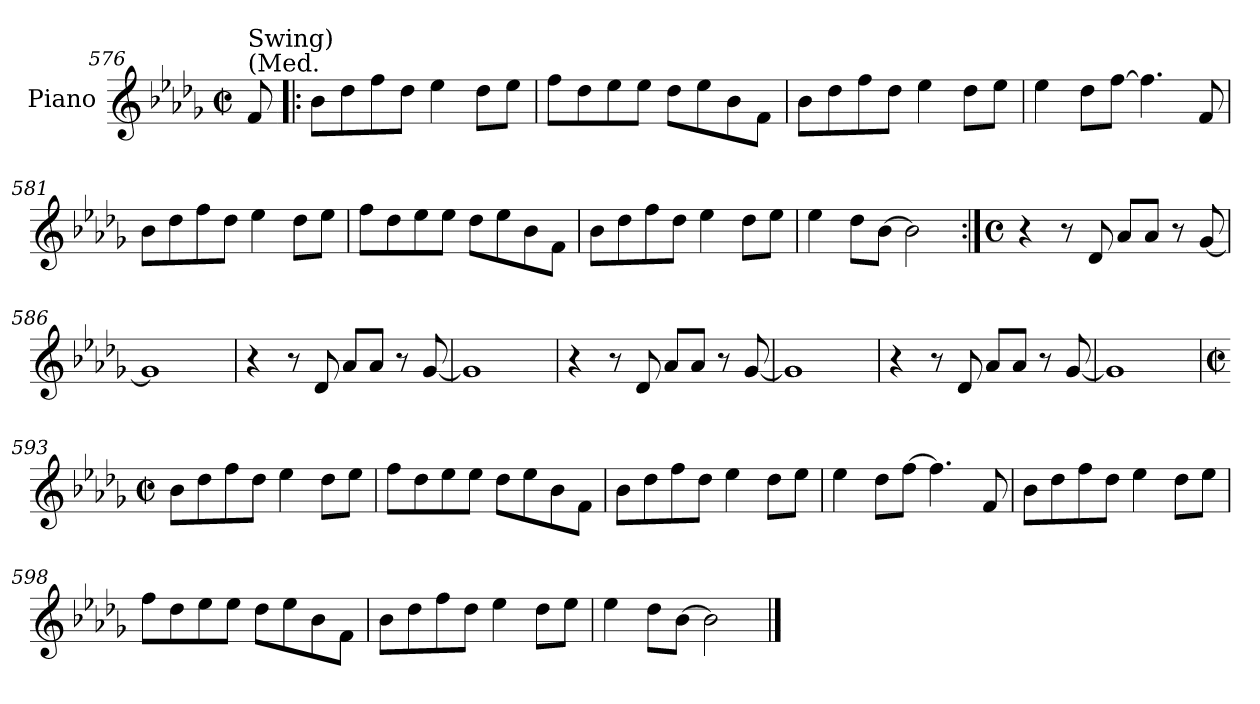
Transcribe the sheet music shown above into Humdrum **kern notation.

**kern
*part1
*staff1
*I"Piano
*I'Pno.
!!LO:PB:g=z
*clefG2
*k[b-e-a-d-g-]
*M2/2
*met(c|)
=576
!LO:TX:a:t=(Med.
!LO:TX:t=Swing)
8f/
=577!|:
8b-\L
8dd-\
8ff\
8dd-\J
4ee-\
8dd-\L
8ee-\J
=578
8ff\L
8dd-\
8ee-\
8ee-\J
8dd-\L
8ee-\
8b-\
8f\J
=579
8b-\L
8dd-\
8ff\
8dd-\J
4ee-\
8dd-\L
8ee-\J
=580
4ee-\
8dd-\L
[8ff\J
4.ff\]
8f/
!!LO:LB:g=z
=581
8b-\L
8dd-\
8ff\
8dd-\J
4ee-\
8dd-\L
8ee-\J
=582
8ff\L
8dd-\
8ee-\
8ee-\J
8dd-\L
8ee-\
8b-\
8f\J
=583
8b-\L
8dd-\
8ff\
8dd-\J
4ee-\
8dd-\L
8ee-\J
=584
4ee-\
8dd-\L
[8b-\J
2b-\]
!!LO:LB:g=z
=585:|!
*M4/4
*met(c)
4r
8r
8d-/
8a-/L
8a-/J
8r
[8g-/
=586
1g-]
=587
4r
8r
8d-/
8a-/L
8a-/J
8r
[8g-/
=588
1g-]
!!LO:LB:g=z
=589
4r
8r
8d-/
8a-/L
8a-/J
8r
[8g-/
=590
1g-]
=591
4r
8r
8d-/
8a-/L
8a-/J
8r
[8g-/
=592
1g-]
!!LO:LB:g=z
=593
*M2/2
*met(c|)
8b-\L
8dd-\
8ff\
8dd-\J
4ee-\
8dd-\L
8ee-\J
=594
8ff\L
8dd-\
8ee-\
8ee-\J
8dd-\L
8ee-\
8b-\
8f\J
=595
8b-\L
8dd-\
8ff\
8dd-\J
4ee-\
8dd-\L
8ee-\J
=596
4ee-\
8dd-\L
[8ff\J
4.ff\]
8f/
!!LO:LB:g=z
=597
8b-\L
8dd-\
8ff\
8dd-\J
4ee-\
8dd-\L
8ee-\J
=598
8ff\L
8dd-\
8ee-\
8ee-\J
8dd-\L
8ee-\
8b-\
8f\J
=599
8b-\L
8dd-\
8ff\
8dd-\J
4ee-\
8dd-\L
8ee-\J
=600
4ee-\
8dd-\L
[8b-\J
2b-\]
==
*-
